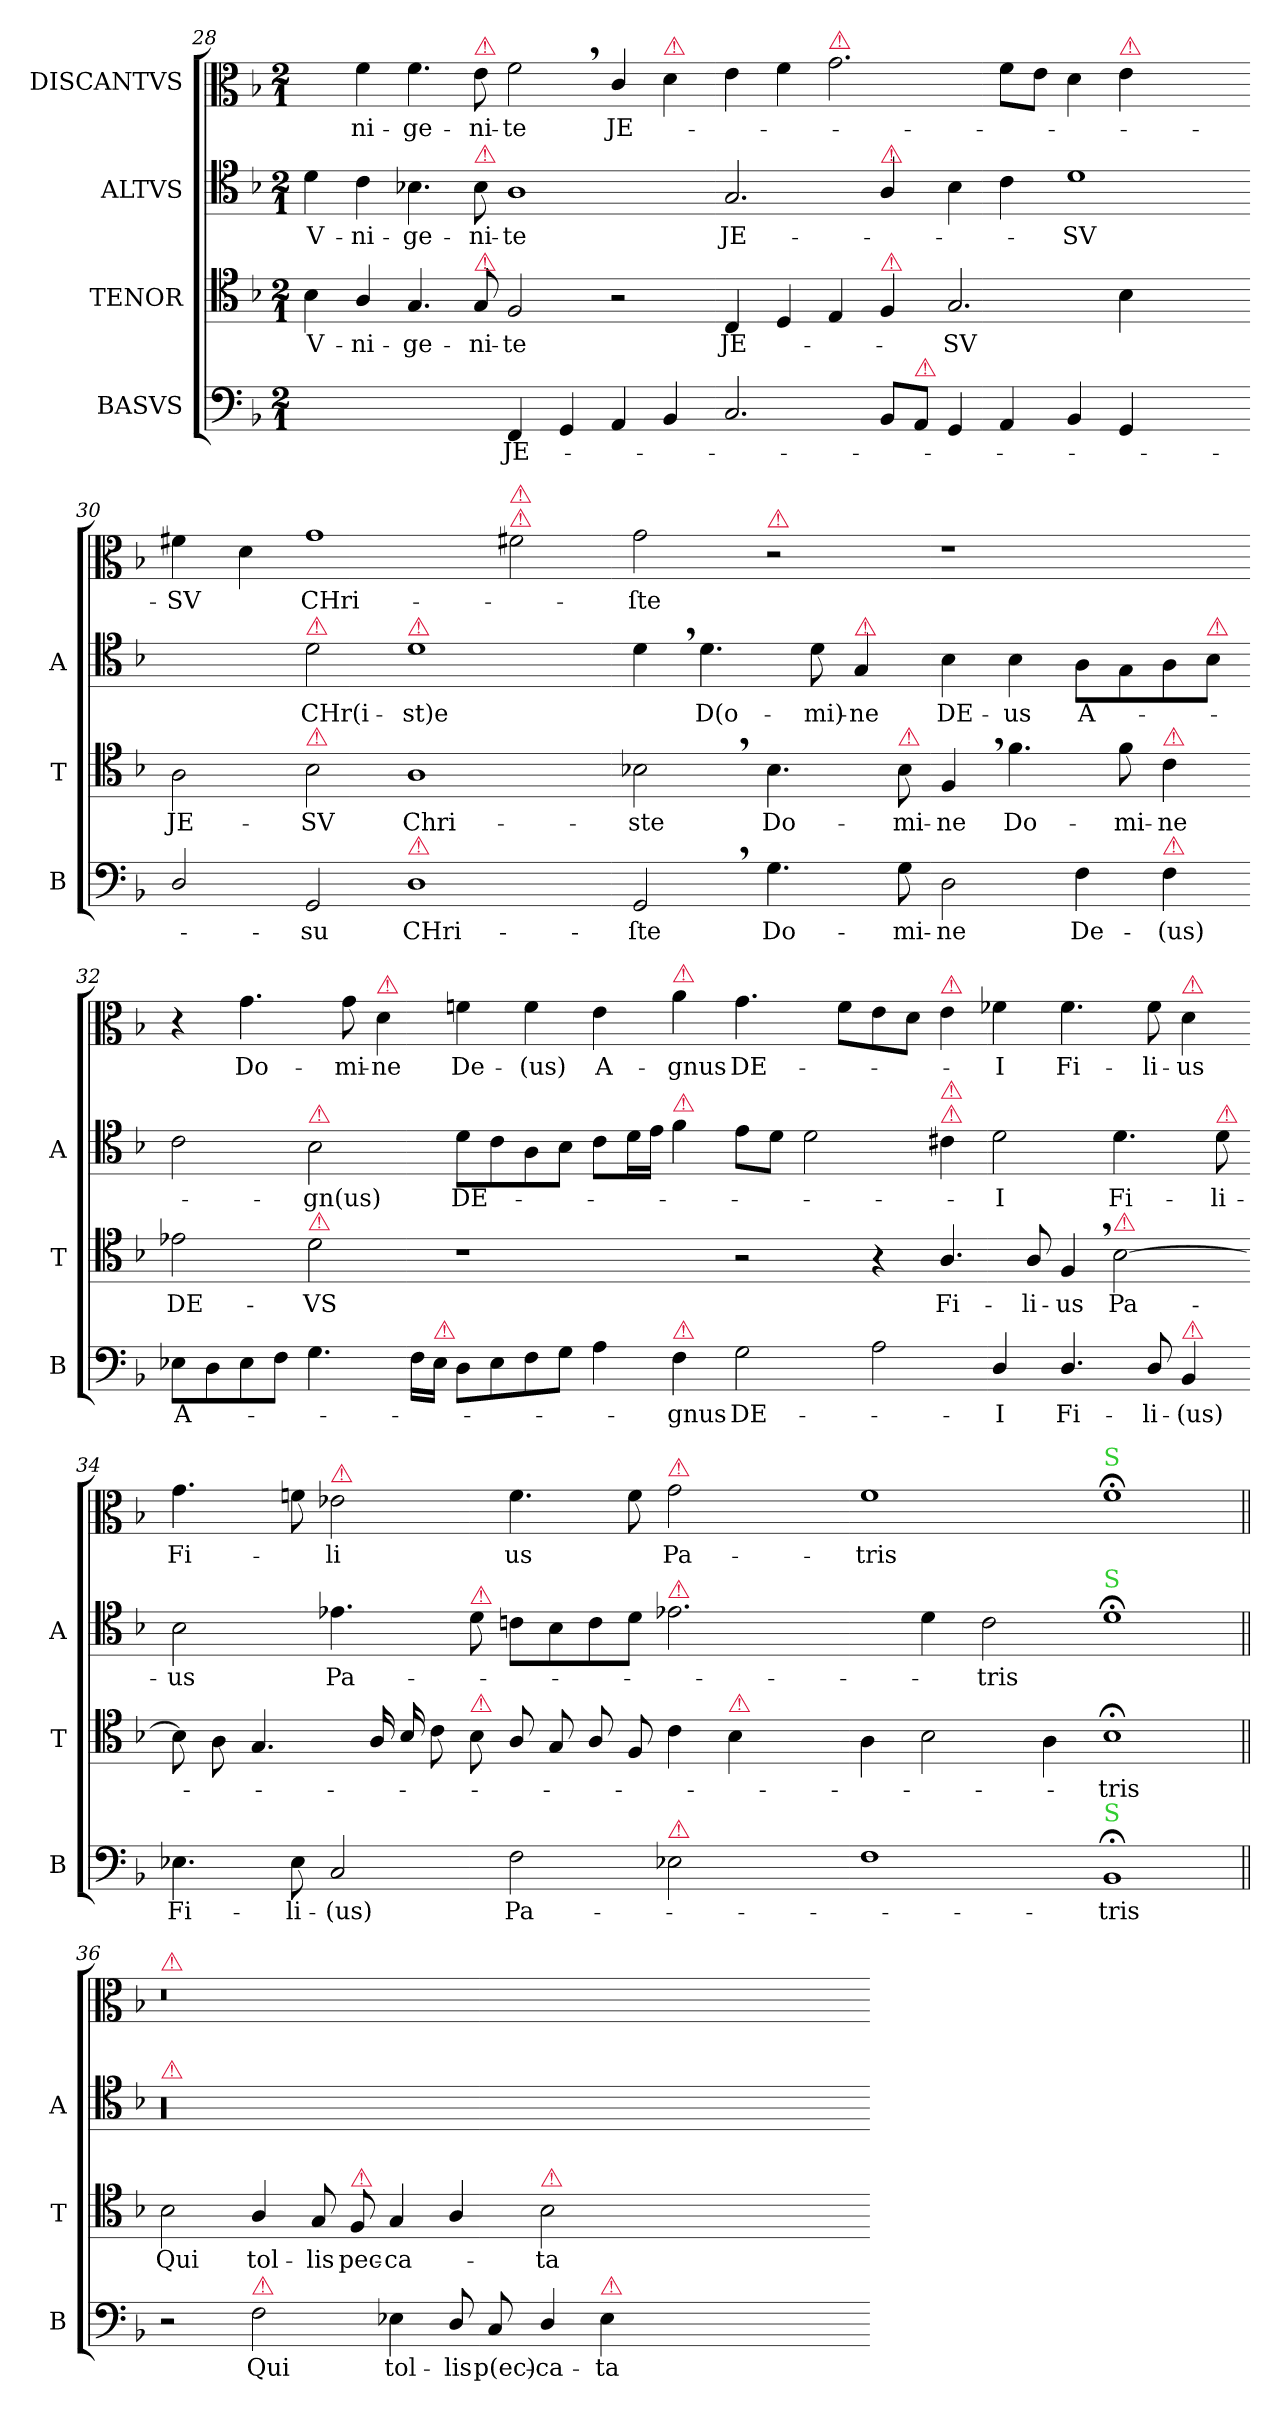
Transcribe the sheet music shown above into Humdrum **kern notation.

**kern	**text	**kern	**text	**kern	**text	**kern	**text
*part4	*part4	*part3	*part3	*part2	*part2	*part1	*part1
*staff4	*staff4	*staff3	*staff3	*staff2	*staff2	*staff1	*staff1
*I"BASVS	*	*I"TENOR	*	*I"ALTVS	*	*I"DISCANTVS	*
*I'B	*	*I'T	*	*I'A	*	*	*
*clefF4	*	*clefC4	*	*clefC4	*	*clefC3	*
*k[b-]	*	*k[b-]	*	*k[b-]	*	*k[b-]	*
*F:ion	*	*F:ion	*	*F:ion	*	*F:ion	*
*M2/1	*	*M2/1	*	*M2/1	*	*M2/1	*
=28	=28	=28	=28	=28	=28	=28	=28
1ryy	.	4B-\	V-	4d\	V-	4ryy	.
.	.	4A/	-ni-	4c\	-ni-	4f\	-ni-
.	.	4.G/	-ge-	4.B-X\	-ge-	4.f\	-ge-
!	!	!	!	!	!	!LO:TX:a:color=crimson:t=⚠	!
!	!	!	!	!LO:TX:a:color=crimson:t=⚠	!	!	!
!	!	!LO:TX:a:color=crimson:t=⚠	!	!	!	!	!
.	.	8G/	-ni-	8B-\	-ni-	8e\	-ni-
4FF/	JE-	2F/	-te	1A	-te	2f,\	-te
4GG/	.	.	.	.	.	.	.
4AA/	.	2r	.	.	.	4c/	JE-
!	!	!	!	!	!	!LO:TX:a:color=crimson:t=⚠	!
4BB-/	.	.	.	.	.	4d\	.
=29-	=29-	=29-	=29-	=29-	=29-	=29-	=29-
2.C/	.	4C/	JE-	2.G/	JE-	4e\	.
.	.	4D/	.	.	.	4f\	.
!	!	!	!	!	!	!LO:TX:a:color=crimson:t=⚠	!
.	.	4E/	.	.	.	2.g\	.
!	!	!	!	!LO:TX:a:color=crimson:t=⚠	!	!	!
!	!	!LO:TX:a:color=crimson:t=⚠	!	!	!	!	!
8BB-/L	.	4F/	.	4A/	.	.	.
!LO:TX:a:color=crimson:t=⚠	!	!	!	!	!	!	!
8AA/J	.	.	.	.	.	.	.
4GG/	.	2.G/	-SV	4B-\	.	.	.
4AA/	.	.	.	4c\	.	8f\L	.
.	.	.	.	.	.	8e\J	.
4BB-/	.	.	.	1d\	-SV	4d\	.
!	!	!	!	!	!	!LO:TX:a:color=crimson:t=⚠	!
4GG/	.	4B-\	.	.	.	4e\	.
2ryy	.	2ryy	.	.	.	2ryy	.
=30-	=30-	=30-	=30-	=30-	=30-	=30-	=30-
2D/	.	2A\	JE-	2ryy	.	4f#X\	-SV
.	.	.	.	.	.	4d\	.
!	!	!	!	!LO:TX:a:color=crimson:t=⚠	!	!	!
!	!	!LO:TX:a:color=crimson:t=⚠	!	!	!	!	!
2GG/	-su	2B-\	-SV	2d\	CHr(i-	1g	CHri-
!	!	!	!	!LO:TX:a:color=crimson:t=⚠	!	!	!
!LO:TX:a:color=crimson:t=⚠	!	!	!	!	!	!	!
1D	CHri-	1A	Chri-	1d	-st)e	.	.
!	!	!	!	!	!	!LO:TX:a:color=crimson:t=⚠	!
!	!	!	!	!	!	!LO:TX:a:color=crimson:t=⚠	!
.	.	.	.	.	.	2f#X\	.
=31-	=31-	=31-	=31-	=31-	=31-	=31-	=31-
2GG,/	-ſte	2B-X,\	-ste	4d,\	.	2g\	-ſte
.	.	.	.	4.d\	D(o-	.	.
!	!	!	!	!	!	!LO:TX:a:color=crimson:t=⚠	!
4.G\	Do-	4.B-\	Do-	.	.	2r	.
.	.	.	.	8d\	-mi)-	.	.
!	!	!	!	!LO:TX:a:color=crimson:t=⚠	!	!	!
.	.	.	.	4G/	-ne	.	.
!	!	!LO:TX:a:color=crimson:t=⚠	!	!	!	!	!
8G\	-mi-	8B-\	-mi-	.	.	.	.
2D\	-ne	4F,/	-ne	4B-\	DE-	1r	.
!	!	!	!LO:LY:i	!	!	!	!
.	.	4.f\	Do-	4B-\	-us	.	.
4F\	De-	.	.	8A\L	A-	.	.
!	!	!	!LO:LY:i	!	!	!	!
.	.	8f\	-mi-	8G\	.	.	.
!	!	!LO:TX:a:color=crimson:t=⚠	!	!	!	!	!
!LO:TX:a:color=crimson:t=⚠	!	!	!	!	!	!	!
!	!	!	!LO:LY:i	!	!	!	!
4F\	-(us)	4c\	-ne	8A\	.	.	.
!	!	!	!	!LO:TX:a:color=crimson:t=⚠	!	!	!
.	.	.	.	8B-\J	.	.	.
=32-	=32-	=32-	=32-	=32-	=32-	=32-	=32-
8E-X\L	A-	2e-X\	DE-	2c\	.	4r	.
8D\	.	.	.	.	.	.	.
8E-\	.	.	.	.	.	4.g\	Do-
8F\J	.	.	.	.	.	.	.
!	!	!	!	!LO:TX:a:color=crimson:t=⚠	!	!	!
!	!	!LO:TX:a:color=crimson:t=⚠	!	!	!	!	!
4.G\	.	2d\	-VS	2B-\	-gn(us)	.	.
.	.	.	.	.	.	8g\	-mi-
!	!	!	!	!	!	!LO:TX:a:color=crimson:t=⚠	!
.	.	.	.	.	.	4d\	-ne
16F\LL	.	.	.	.	.	.	.
!LO:TX:a:color=crimson:t=⚠	!	!	!	!	!	!	!
16E-\JJ	.	.	.	.	.	.	.
8D\L	.	1r	.	8d\L	DE-	4fn\	De-
8E-\	.	.	.	8c\	.	.	.
8F\	.	.	.	8A\	.	4f\	-(us)
8G\J	.	.	.	8B-\J	.	.	.
4A\	.	.	.	8c\L	.	4e\	A-
.	.	.	.	16d\L	.	.	.
.	.	.	.	16e\JJ	.	.	.
!	!	!	!	!	!	!LO:TX:a:color=crimson:t=⚠	!
!	!	!	!	!LO:TX:a:color=crimson:t=⚠	!	!	!
!LO:TX:a:color=crimson:t=⚠	!	!	!	!	!	!	!
4F\	-gnus	.	.	4f\	.	4a\	-gnus
=33-	=33-	=33-	=33-	=33-	=33-	=33-	=33-
2G\	DE-	2r	.	8e\L	.	4.g\	DE-
.	.	.	.	8d\J	.	.	.
.	.	.	.	2d\	.	.	.
.	.	.	.	.	.	8f\L	.
2A\	.	4r	.	.	.	8e\	.
.	.	.	.	.	.	8d\J	.
!	!	!	!	!	!	!LO:TX:a:color=crimson:t=⚠	!
!	!	!	!	!LO:TX:a:color=crimson:t=⚠	!	!	!
!	!	!	!	!LO:TX:a:color=crimson:t=⚠	!	!	!
.	.	4.A/	Fi-	4c#X\	.	4e\	.
4D/	-I	.	.	2d\	-I	4f-X\	-I
.	.	8A/	-li-	.	.	.	.
4.D/	Fi-	4F,/	-us	.	.	4.f-\	Fi-
!	!	!LO:TX:a:color=crimson:t=⚠	!	!	!	!	!
.	.	[2B-\	Pa-	4.d\	Fi-	.	.
8D/	-li-	.	.	.	.	8f-\	-li-
!	!	!	!	!	!	!LO:TX:a:color=crimson:t=⚠	!
!LO:TX:a:color=crimson:t=⚠	!	!	!	!	!	!	!
4BB-/	-(us)	.	.	.	.	4d\	-us
!	!	!	!	!LO:TX:a:color=crimson:t=⚠	!	!	!
.	.	.	.	8d\	-li-	.	.
=34-	=34-	=34-	=34-	=34-	=34-	=34-	=34-
!	!LO:LY:i	!	!	!	!	!	!
4.E-X\	Fi-	8B-]	.	2B-\	-us	4.g\	Fi-
.	.	8A\	.	.	.	.	.
.	.	4.G/	.	.	.	.	.
!	!LO:LY:i	!	!	!	!	!	!
8E-\	-li-	.	.	.	.	8fn\	.
!	!	!	!	!	!	!LO:TX:a:color=crimson:t=⚠	!
!	!LO:LY:i	!	!	!	!	!	!
2C/	-(us)	.	.	4.e-X\	Pa-	2e-X\	-li
.	.	16A/	.	.	.	.	.
.	.	16B-/	.	.	.	.	.
.	.	8c\	.	.	.	.	.
!	!	!	!	!LO:TX:a:color=crimson:t=⚠	!	!	!
!	!	!LO:TX:a:color=crimson:t=⚠	!	!	!	!	!
.	.	8B-\	.	8d\	.	.	.
2F\	Pa-	8A/	.	8cn\L	.	4.f\	-us
.	.	8G/	.	8B-\	.	.	.
.	.	8A/	.	8c\	.	.	.
.	.	8F/	.	8d\J	.	8f\	.
!	!	!	!	!	!	!LO:TX:a:color=crimson:t=⚠	!
!	!	!	!	!LO:TX:a:color=crimson:t=⚠	!	!	!
!LO:TX:a:color=crimson:t=⚠	!	!	!	!	!	!	!
2E-X\	.	4c\	.	2.e-X\	.	2g\	Pa-
!	!	!LO:TX:a:color=crimson:t=⚠	!	!	!	!	!
.	.	4B-\	.	.	.	.	.
4ryy	.	4ryy	.	.	.	4ryy	.
=35-	=35-	=35-	=35-	=35-	=35-	=35-	=35-
1F	.	4A\	.	4ryy	.	1f	-tris
.	.	2B-\	.	4d\	.	.	.
.	.	.	.	2c\	-tris	.	.
.	.	4A\	.	.	.	.	.
!	!	!	!	!	!	!LO:TX:a:color=limegreen:t=S	!
!	!	!	!	!LO:TX:a:color=limegreen:t=S	!	!	!
!LO:TX:a:color=limegreen:t=S	!	!	!	!	!	!	!
1BB-;<	-tris	1B-;	-tris	1d;	.	1f;	.
=36||	=36||	=36||	=36||	=36||	=36||	=36||	=36||
!	!	!	!	!	!	!LO:TX:a:color=crimson:t=⚠	!
!	!	!	!	!LO:TX:a:color=crimson:t=⚠	!	!	!
2r	.	2B-\	Qui	00r	.	0r	.
!LO:TX:a:color=crimson:t=⚠	!	!	!	!	!	!	!
2F\	Qui	4A/	tol-	.	.	.	.
.	.	8G/	-lis	.	.	.	.
!	!	!LO:TX:a:color=crimson:t=⚠	!	!	!	!	!
.	.	8F/	pec-	.	.	.	.
4E-X\	tol-	4G/	-ca-	.	.	.	.
8D/	-lis	4A/	.	.	.	.	.
8C/	p(ec)-	.	.	.	.	.	.
!	!	!LO:TX:a:color=crimson:t=⚠	!	!	!	!	!
4D/	-ca-	2B-\	-ta	.	.	.	.
!LO:TX:a:color=crimson:t=⚠	!	!	!	!	!	!	!
4E-\	-ta	.	.	.	.	.	.
0ryy	.	0ryy	.	.	.	0ryy	.
=-	=-	=-	=-	=-	=-	=-	=-
*-	*-	*-	*-	*-	*-	*-	*-
